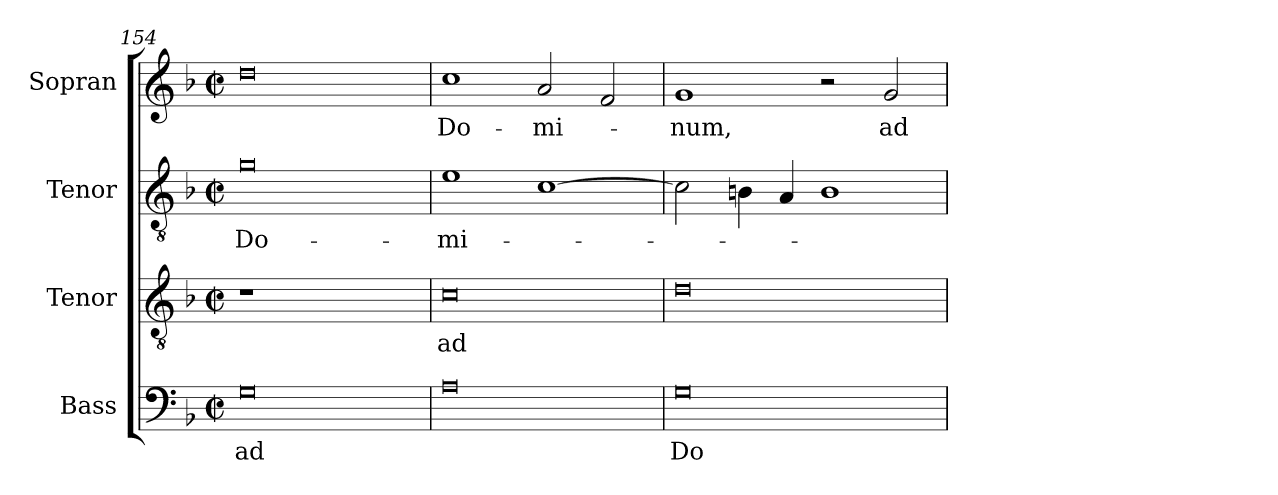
**kern	**text	**kern	**text	**kern	**text	**kern	**text
*part4	*part4	*part3	*part3	*part2	*part2	*part1	*part1
*staff4	*staff4	*staff3	*staff3	*staff2	*staff2	*staff1	*staff1
*I"Bass	*	*I"Tenor	*	*I"Tenor	*	*I"Sopran	*
*	*	*I'Tenor	*	*	*	*	*
*clefF4	*	*clefGv2	*	*clefGv2	*	*clefG2	*
*	*	*ITrd7c12	*	*ITrd7c12	*	*	*
*k[b-]	*	*k[b-]	*	*k[b-]	*	*k[b-]	*
*F:	*	*F:	*	*F:	*	*F:	*
*M2/2	*	*M2/2	*	*M2/2	*	*M2/2	*
*met(c|)	*	*met(c|)	*	*met(c|)	*	*met(c|)	*
=154	=154	=154	=154	=154	=154	=154	=154
!	!LO:LY:b:color=#000000	!LO:N:vis=1	!	!	!	!	!
!	!	!	!	!	!LO:LY:b:color=#000000	!	!
0Gi	ad	1r	.	0Gi	Do-	0ddi	.
.	.	1ryy	.	.	.	.	.
=155	=155	=155	=155	=155	=155	=155	=155
!	!	!	!LO:LY:b:color=#000000	!	!	!	!
!	!	!	!	!	!LO:LY:b:color=#000000	!	!
!	!	!	!	!	!	!	!LO:LY:b:color=#000000
0Ai	.	0Ci	ad	1Ei	-mi-	1cci	Do-
!	!	!	!	!	!	!	!LO:LY:b:color=#000000
.	.	.	.	[>1Ci	.	2ai/	-mi-
.	.	.	.	.	.	2fi/	.
!!LO:PB:g=z
=156	=156	=156	=156	=156	=156	=156	=156
!	!LO:LY:b:color=#000000	!	!	!	!	!	!
!	!	!	!	!	!	!	!LO:LY:b:color=#000000
0Gi	Do-	0Di	.	2Ci\]	.	1gi	-num,
.	.	.	.	4BBni\	.	.	.
.	.	.	.	4AAi/	.	.	.
.	.	.	.	1BBi	.	2r	.
!	!	!	!	!	!	!	!LO:LY:b:color=#000000
.	.	.	.	.	.	2gi/	ad
=	=	=	=	=	=	=	=
*-	*-	*-	*-	*-	*-	*-	*-
